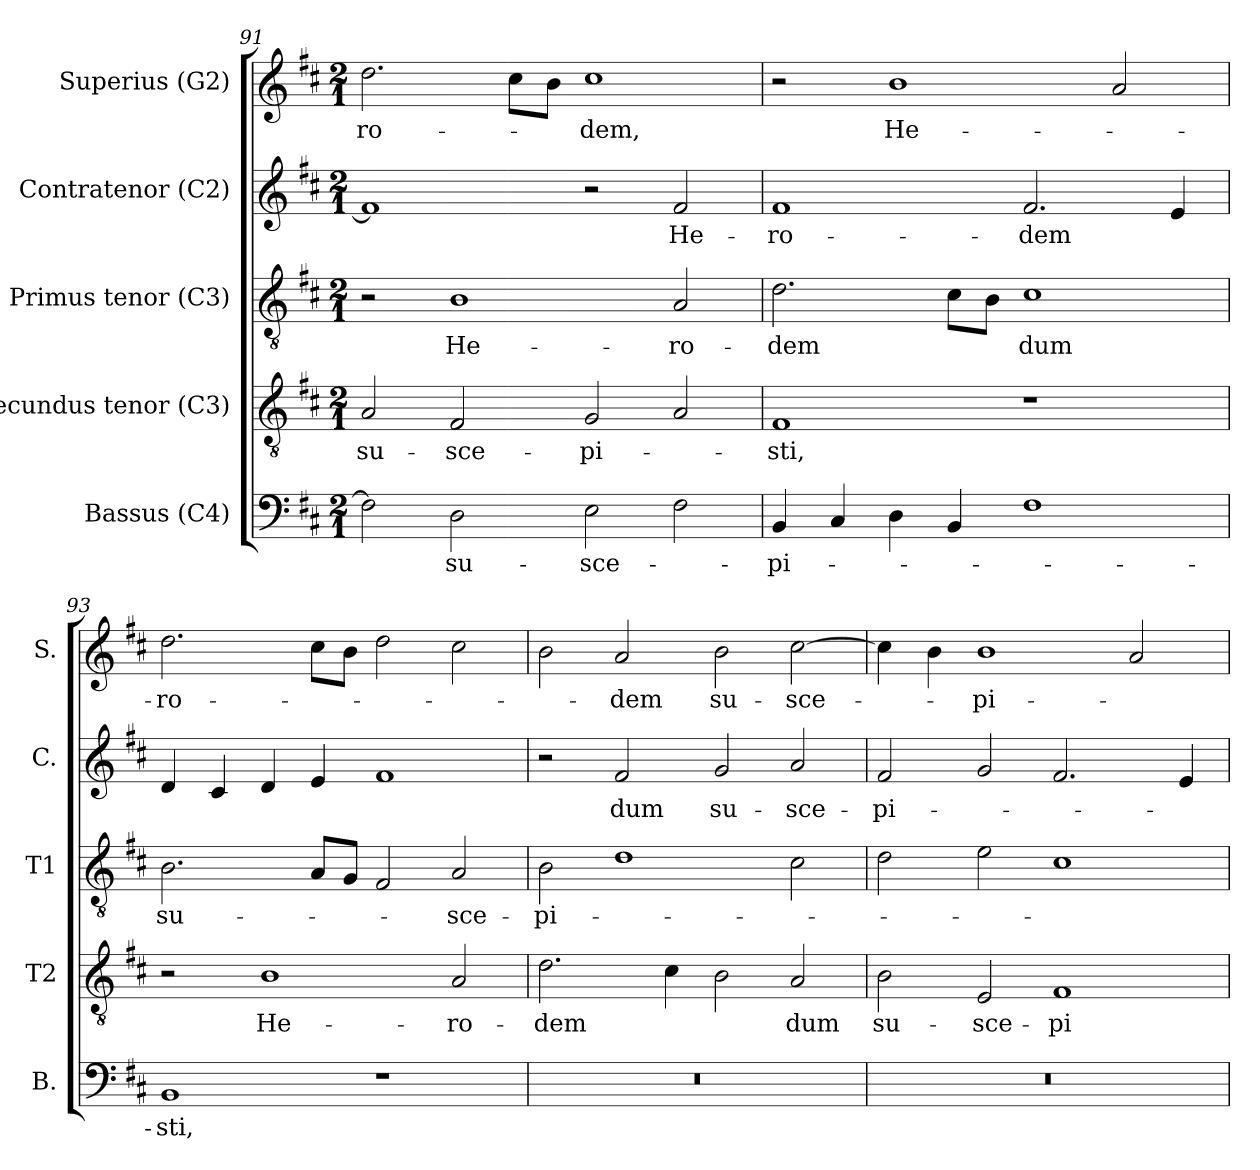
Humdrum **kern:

**kern	**text	**kern	**text	**kern	**text	**kern	**text	**kern	**text
*part5	*part5	*part4	*part4	*part3	*part3	*part2	*part2	*part1	*part1
*staff5	*staff5	*staff4	*staff4	*staff3	*staff3	*staff2	*staff2	*staff1	*staff1
*I"Bassus (C4)	*	*I"Secundus tenor (C3)	*	*I"Primus tenor (C3)	*	*I"Contratenor (C2)	*	*I"Superius (G2)	*
*I'B.	*	*I'T2	*	*I'T1	*	*I'C.	*	*I'S.	*
*clefF4	*	*clefGv2	*	*clefGv2	*	*clefG2	*	*clefG2	*
*	*	*ITrd7c12	*	*ITrd7c12	*	*	*	*	*
*k[f#c#]	*	*k[f#c#]	*	*k[f#c#]	*	*k[f#c#]	*	*k[f#c#]	*
*D:	*	*D:	*	*D:	*	*D:	*	*D:	*
*M2/1	*	*M2/1	*	*M2/1	*	*M2/1	*	*M2/1	*
=91	=91	=91	=91	=91	=91	=91	=91	=91	=91
!	!	!	!LO:LY:b:color=#000000	!	!	!	!	!	!
!	!	!	!	!	!	!	!	!	!LO:LY:b:color=#000000
2F#i\]	.	2AAi/	su-	2r	.	1f#i]	.	2.ddi\	-ro-
!	!LO:LY:b:color=#000000	!	!	!	!	!	!	!	!
!	!	!	!LO:LY:b:color=#000000	!	!	!	!	!	!
!	!	!	!	!	!LO:LY:b:color=#000000	!	!	!	!
2Di\	su-	2FF#i/	-sce-	1BBi	He-	.	.	.	.
.	.	.	.	.	.	.	.	8cc#i\L	.
.	.	.	.	.	.	.	.	8bi\J	.
!	!LO:LY:b:color=#000000	!	!	!	!	!	!	!	!
!	!	!	!LO:LY:b:color=#000000	!	!	!	!	!	!
!	!	!	!	!	!	!	!	!	!LO:LY:b:color=#000000
2Ei\	-sce-	2GGi/	-pi-	.	.	2r	.	1cc#i	-dem,
!	!	!	!	!	!LO:LY:b:color=#000000	!	!	!	!
!	!	!	!	!	!	!	!LO:LY:b:color=#000000	!	!
2F#i\	.	2AAi/	.	2AAi/	-ro-	2f#i/	He-	.	.
=92	=92	=92	=92	=92	=92	=92	=92	=92	=92
!	!LO:LY:b:color=#000000	!	!	!	!	!	!	!	!
!	!	!	!LO:LY:b:color=#000000	!	!	!	!	!	!
!	!	!	!	!	!LO:LY:b:color=#000000	!	!	!	!
!	!	!	!	!	!	!	!LO:LY:b:color=#000000	!	!
4BBi/	-pi-	1FF#i	-sti,	2.Di\	-dem	1f#i	-ro-	2r	.
4C#i/	.	.	.	.	.	.	.	.	.
!	!	!	!	!	!	!	!	!	!LO:LY:b:color=#000000
4Di\	.	.	.	.	.	.	.	1bi	He-
4BBi/	.	.	.	8C#i\L	.	.	.	.	.
.	.	.	.	8BBi\J	.	.	.	.	.
!	!	!	!	!	!LO:LY:b:color=#000000	!	!	!	!
!	!	!	!	!	!	!	!LO:LY:b:color=#000000	!	!
1F#i	.	1r	.	1C#i	dum	2.f#i/	-dem	.	.
.	.	.	.	.	.	.	.	2ai/	.
.	.	.	.	.	.	4ei/	.	.	.
!!LO:LB:g=z
=93	=93	=93	=93	=93	=93	=93	=93	=93	=93
!	!LO:LY:b:color=#000000	!	!	!	!	!	!	!	!
!	!	!	!	!	!LO:LY:b:color=#000000	!	!	!	!
!	!	!	!	!	!	!	!	!	!LO:LY:b:color=#000000
1BBi	-sti,	2r	.	2.BBi\	su-	4di/	.	2.ddi\	-ro-
.	.	.	.	.	.	4c#i/	.	.	.
!	!	!	!LO:LY:b:color=#000000	!	!	!	!	!	!
.	.	1BBi	He-	.	.	4di/	.	.	.
.	.	.	.	8AAi/L	.	4ei/	.	8cc#i\L	.
.	.	.	.	8GGi/J	.	.	.	8bi\J	.
1r	.	.	.	2FF#i/	.	1f#i	.	2ddi\	.
!	!	!	!LO:LY:b:color=#000000	!	!	!	!	!	!
!	!	!	!	!	!LO:LY:b:color=#000000	!	!	!	!
.	.	2AAi/	-ro-	2AAi/	-sce-	.	.	2cc#i\	.
=94	=94	=94	=94	=94	=94	=94	=94	=94	=94
!LO:N:vis=1	!	!	!	!	!	!	!	!	!
!	!	!	!LO:LY:b:color=#000000	!	!	!	!	!	!
!	!	!	!	!	!LO:LY:b:color=#000000	!	!	!	!
0r	.	2.Di\	-dem	2BBi\	-pi-	2r	.	2bi\	.
!	!	!	!	!	!	!	!LO:LY:b:color=#000000	!	!
!	!	!	!	!	!	!	!	!	!LO:LY:b:color=#000000
.	.	.	.	1Di	.	2f#i/	dum	2ai/	-dem
.	.	4C#i\	.	.	.	.	.	.	.
!	!	!	!	!	!	!	!LO:LY:b:color=#000000	!	!
!	!	!	!	!	!	!	!	!	!LO:LY:b:color=#000000
.	.	2BBi\	.	.	.	2gi/	su-	2bi\	su-
!	!	!	!LO:LY:b:color=#000000	!	!	!	!	!	!
!	!	!	!	!	!	!	!LO:LY:b:color=#000000	!	!
!	!	!	!	!	!	!	!	!	!LO:LY:b:color=#000000
.	.	2AAi/	dum	2C#i\	.	2ai/	-sce-	[2cc#i\	-sce-
=95	=95	=95	=95	=95	=95	=95	=95	=95	=95
!LO:N:vis=1	!	!	!	!	!	!	!	!	!
!	!	!	!LO:LY:b:color=#000000	!	!	!	!	!	!
!	!	!	!	!	!	!	!LO:LY:b:color=#000000	!	!
0r	.	2BBi\	su-	2Di\	.	2f#i/	-pi-	4cc#i\]	.
.	.	.	.	.	.	.	.	4bi\	.
!	!	!	!LO:LY:b:color=#000000	!	!	!	!	!	!
!	!	!	!	!	!	!	!	!	!LO:LY:b:color=#000000
.	.	2EEi/	-sce-	2Ei\	.	2gi/	.	1bi	-pi-
!	!	!	!LO:LY:b:color=#000000	!	!	!	!	!	!
.	.	1FF#i	-pi-	1C#i	.	2.f#i/	.	.	.
.	.	.	.	.	.	.	.	2ai/	.
.	.	.	.	.	.	4ei/	.	.	.
=	=	=	=	=	=	=	=	=	=
*-	*-	*-	*-	*-	*-	*-	*-	*-	*-
